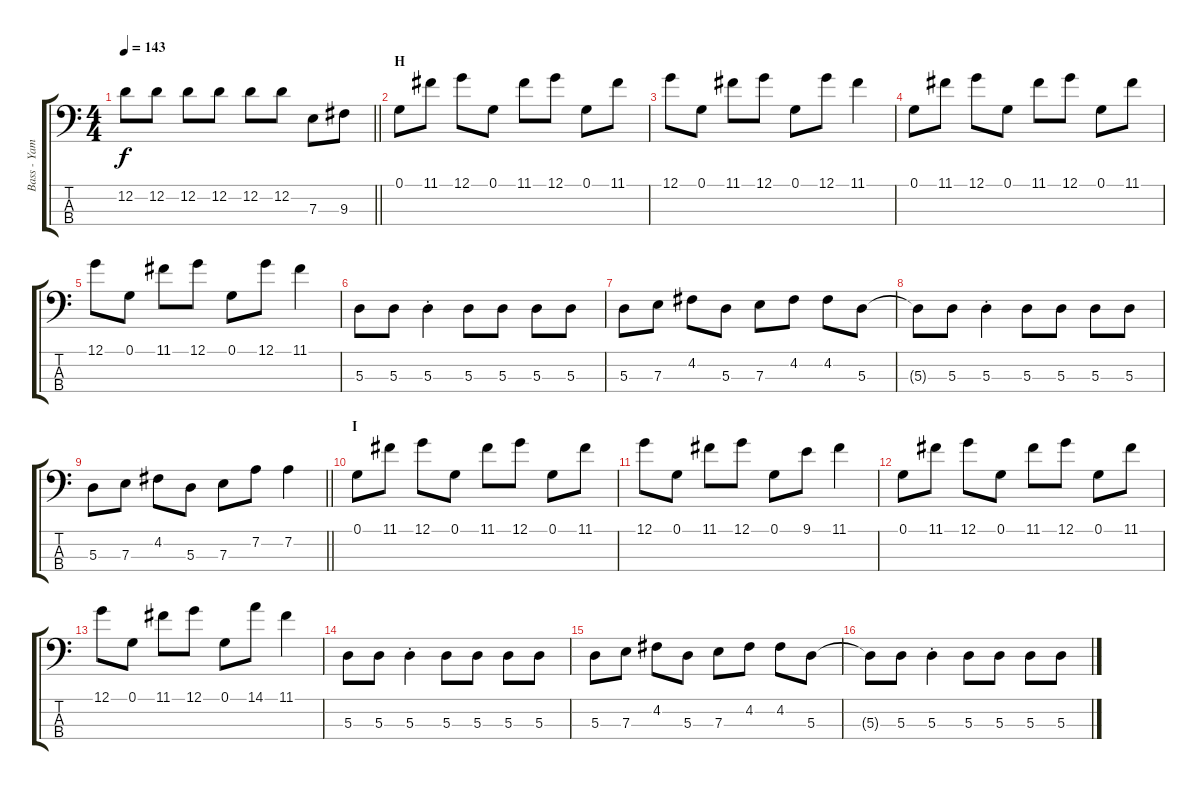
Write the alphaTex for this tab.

\track ("Bass - Yamada" "Bass - Yam") {instrument electricbasspick}
\staff {score tabs}
\tuning (G2 D2 A1 E1) {hide}
\ts (4 4)
\tempo 143
\clef f4
\barLineRight lightlight
\ks c
12.2.8{dy f} 12.2.8 12.2.8 12.2.8 12.2.8 12.2.8 7.3.8 9.3.8 |
\section ("" "H")
0.1.8 11.1.8 12.1.8 0.1.8 11.1.8 12.1.8 0.1.8 11.1.8 |
12.1.8 0.1.8 11.1.8 12.1.8 0.1.8 12.1.8 11.1.4 |
0.1.8 11.1.8 12.1.8 0.1.8 11.1.8 12.1.8 0.1.8 11.1.8 |
12.1.8 0.1.8 11.1.8 12.1.8 0.1.8 12.1.8 11.1.4 |
5.3.8 5.3.8 5.3{st}.4 5.3.8 5.3.8 5.3.8 5.3.8 |
5.3.8 7.3.8 4.2.8 5.3.8 7.3.8 4.2.8 4.2.8 5.3.8 |
5.3{t}.8 5.3.8 5.3{st}.4 5.3.8 5.3.8 5.3.8 5.3.8 |
\barLineRight lightlight
5.3.8 7.3.8 4.2.8 5.3.8 7.3.8 7.2.8 7.2.4 |
\section ("" "I")
0.1.8 11.1.8 12.1.8 0.1.8 11.1.8 12.1.8 0.1.8 11.1.8 |
12.1.8 0.1.8 11.1.8 12.1.8 0.1.8 9.1.8 11.1.4 |
0.1.8 11.1.8 12.1.8 0.1.8 11.1.8 12.1.8 0.1.8 11.1.8 |
12.1.8 0.1.8 11.1.8 12.1.8 0.1.8 14.1.8 11.1.4 |
5.3.8 5.3.8 5.3{st}.4 5.3.8 5.3.8 5.3.8 5.3.8 |
5.3.8 7.3.8 4.2.8 5.3.8 7.3.8 4.2.8 4.2.8 5.3.8 |
5.3{t}.8 5.3.8 5.3{st}.4 5.3.8 5.3.8 5.3.8 5.3.8
